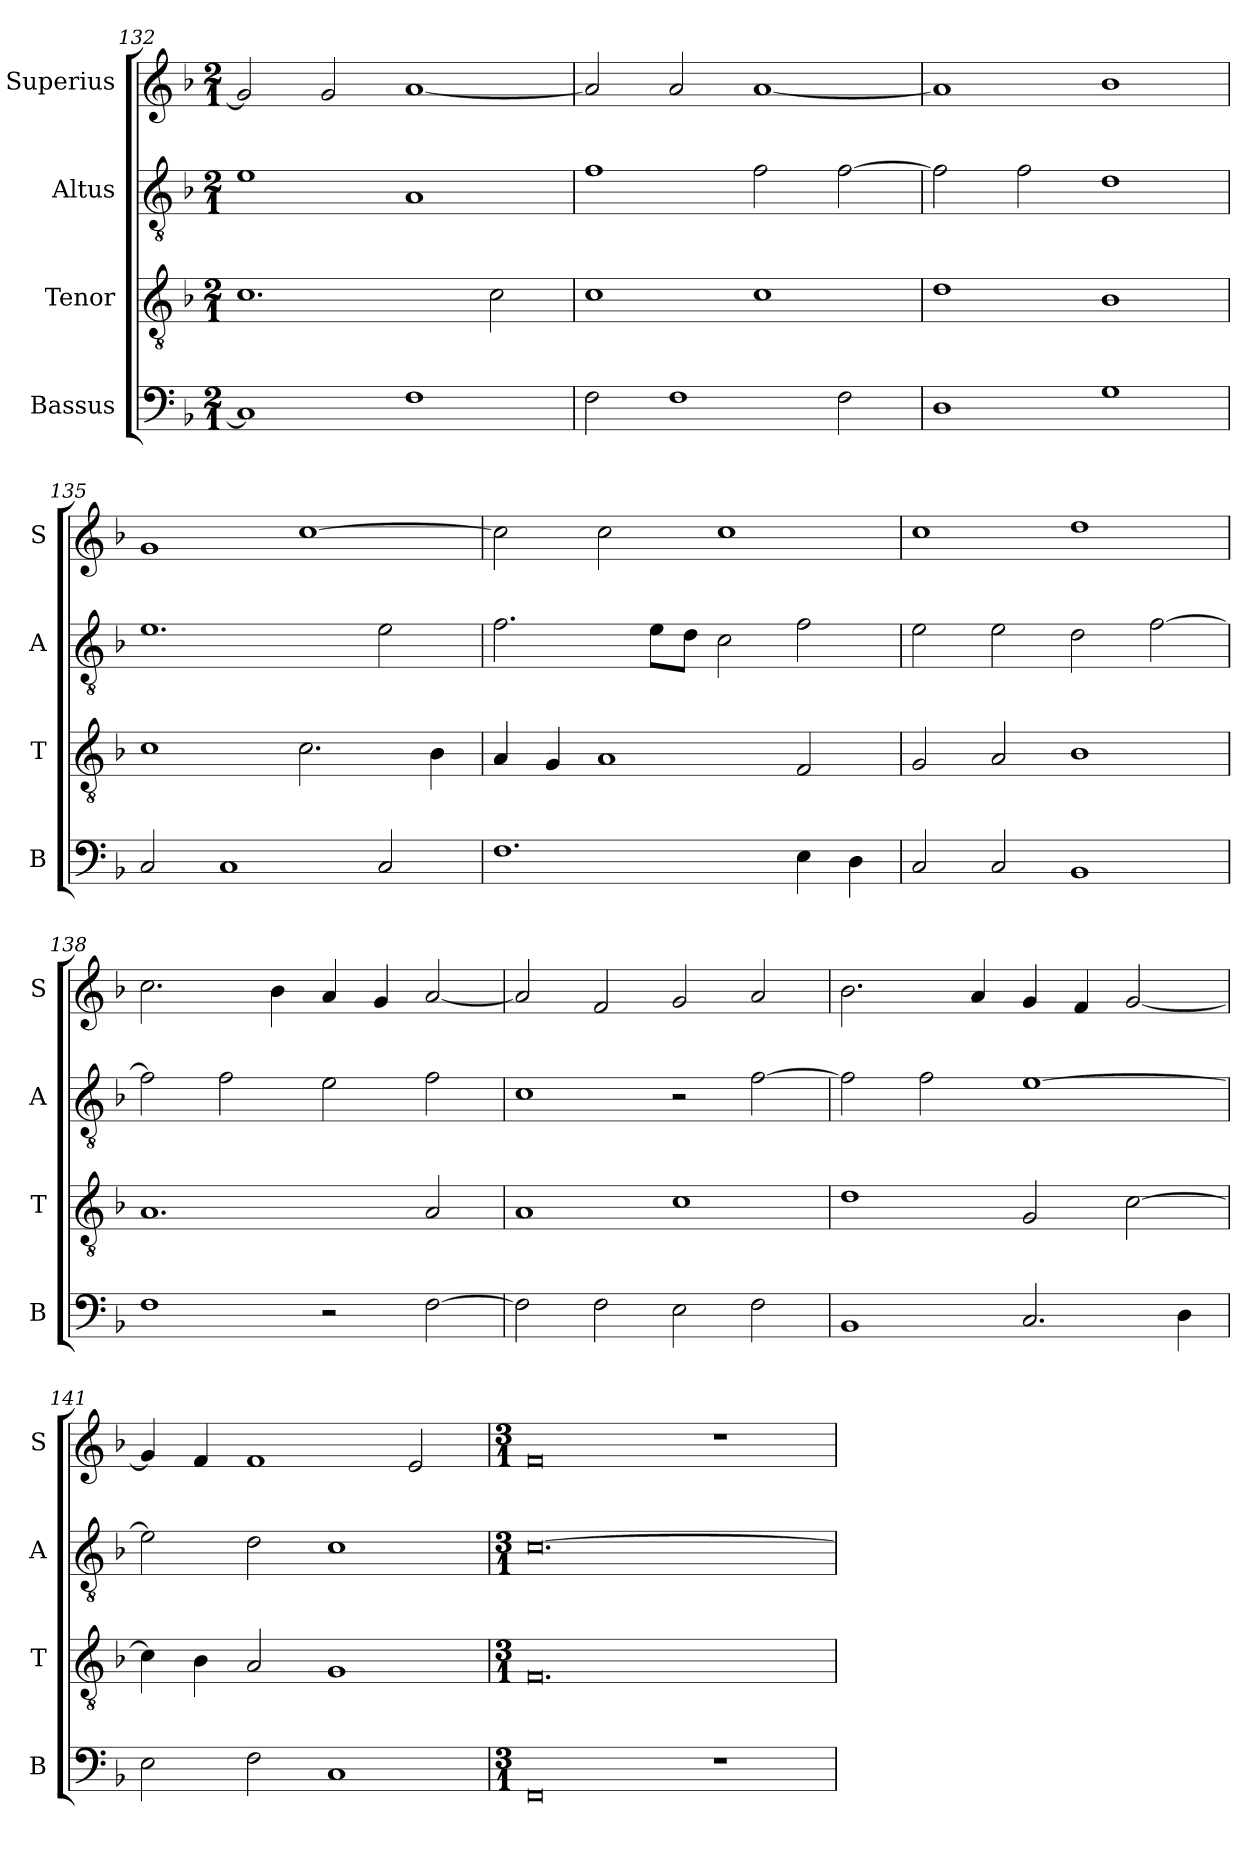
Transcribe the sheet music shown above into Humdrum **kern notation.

**kern	**kern	**kern	**kern
*part4	*part3	*part2	*part1
*staff4	*staff3	*staff2	*staff1
*I"Bassus	*I"Tenor	*I"Altus	*I"Superius
*I'B	*I'T	*I'A	*I'S
*clefF4	*clefGv2	*clefGv2	*clefG2
*k[b-]	*k[b-]	*k[b-]	*k[b-]
*F:	*F:	*F:	*F:
*M2/1	*M2/1	*M2/1	*M2/1
=132	=132	=132	=132
1C]	1.c	1e	2g]
.	.	.	2g
1F	.	1A	[1a
.	2c	.	.
=133	=133	=133	=133
2F	1c	1f	2a]
1F	.	.	2a
.	1c	2f	[1a
2F	.	[2f	.
=134	=134	=134	=134
1D	1d	2f]	1a]
.	.	2f	.
1G	1B-	1d	1b-
=135	=135	=135	=135
2C	1c	1.e	1g
1C	.	.	.
.	2.c	.	[1cc
2C	.	2e	.
.	4B-	.	.
=136	=136	=136	=136
1.F	4A	2.f	2cc]
.	4G	.	.
.	1A	.	2cc
.	.	8eL	.
.	.	8dJ	.
.	.	2c	1cc
4E	2F	2f	.
4D	.	.	.
=137	=137	=137	=137
2C	2G	2e	1cc
2C	2A	2e	.
1BB-	1B-	2d	1dd
.	.	[2f	.
=138	=138	=138	=138
1F	1.A	2f]	2.cc
.	.	2f	.
.	.	.	4b-
2r	.	2e	4a
.	.	.	4g
[2F	2A	2f	[2a
=139	=139	=139	=139
2F]	1A	1c	2a]
2F	.	.	2f
2E	1c	2r	2g
2F	.	[2f	2a
=140	=140	=140	=140
1BB-	1d	2f]	2.b-
.	.	2f	.
.	.	.	4a
2.C	2G	[1e	4g
.	.	.	4f
.	[2c	.	[2g
4D	.	.	.
=141	=141	=141	=141
2E	4c]	2e]	4g]
.	4B-	.	4f
2F	2A	2d	1f
1C	1G	1c	.
.	.	.	2e
=142	=142	=142	=142
*M3/1	*M3/1	*M3/1	*M3/1
0FF	0.F	[0.c	0f
1r	.	.	1r
=	=	=	=
*-	*-	*-	*-
